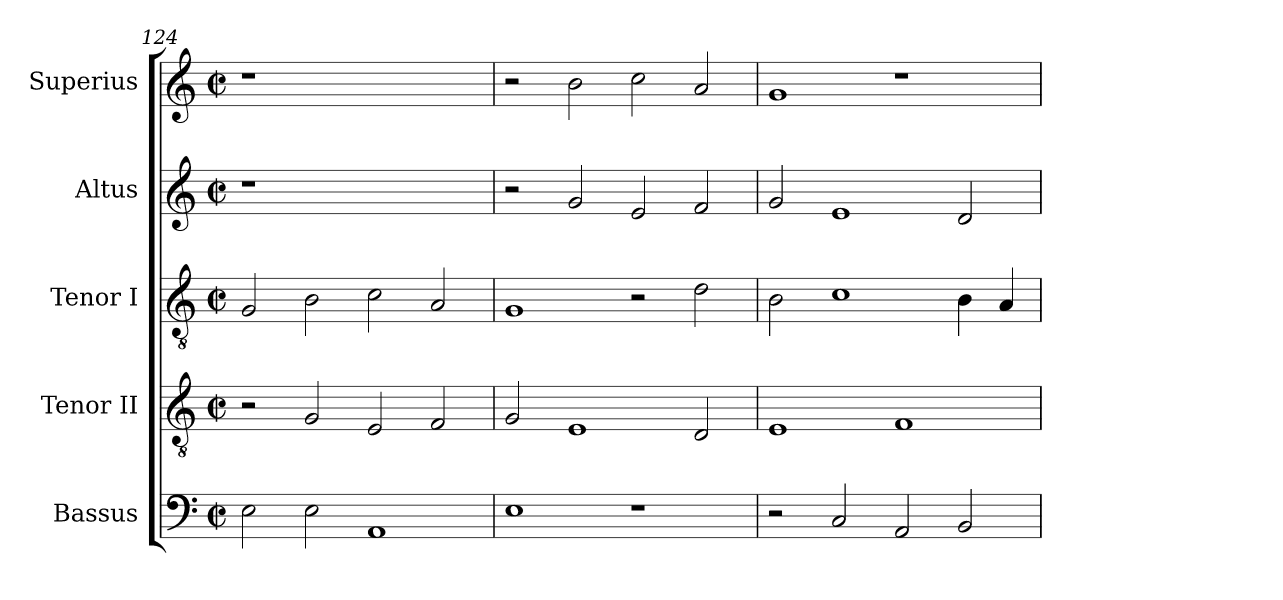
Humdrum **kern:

**kern	**kern	**kern	**kern	**kern
*part5	*part4	*part3	*part2	*part1
*staff5	*staff4	*staff3	*staff2	*staff1
*I"Bassus	*I"Tenor II	*I"Tenor I	*I"Altus	*I"Superius
*I'B.	*	*	*	*I'S.
*clefF4	*clefGv2	*clefGv2	*clefG2	*clefG2
*	*ITrd7c12	*ITrd7c12	*	*
*k[]	*k[]	*k[]	*k[]	*k[]
*C:	*C:	*C:	*C:	*C:
*M2/2	*M2/2	*M2/2	*M2/2	*M2/2
*met(c|)	*met(c|)	*met(c|)	*met(c|)	*met(c|)
=124	=124	=124	=124	=124
!	!	!	!LO:N:vis=1	!LO:N:vis=1
2Ei\	2r	2GGi/	1r	1r
2Ei\	2GGi/	2BBi\	.	.
1AAi	2EEi/	2Ci\	1ryy	1ryy
.	2FFi/	2AAi/	.	.
=125	=125	=125	=125	=125
1Ei	2GGi/	1GGi	2r	2r
.	1EEi	.	2gi/	2bi\
1r	.	2r	2ei/	2cci\
.	2DDi/	2Di\	2fi/	2ai/
=126	=126	=126	=126	=126
2r	1EEi	2BBi\	2gi/	1gi
2Ci/	.	1Ci	1ei	.
2AAi/	1FFi	.	.	1r
2BBi/	.	4BBi\	2di/	.
.	.	4AAi/	.	.
=	=	=	=	=
*-	*-	*-	*-	*-
